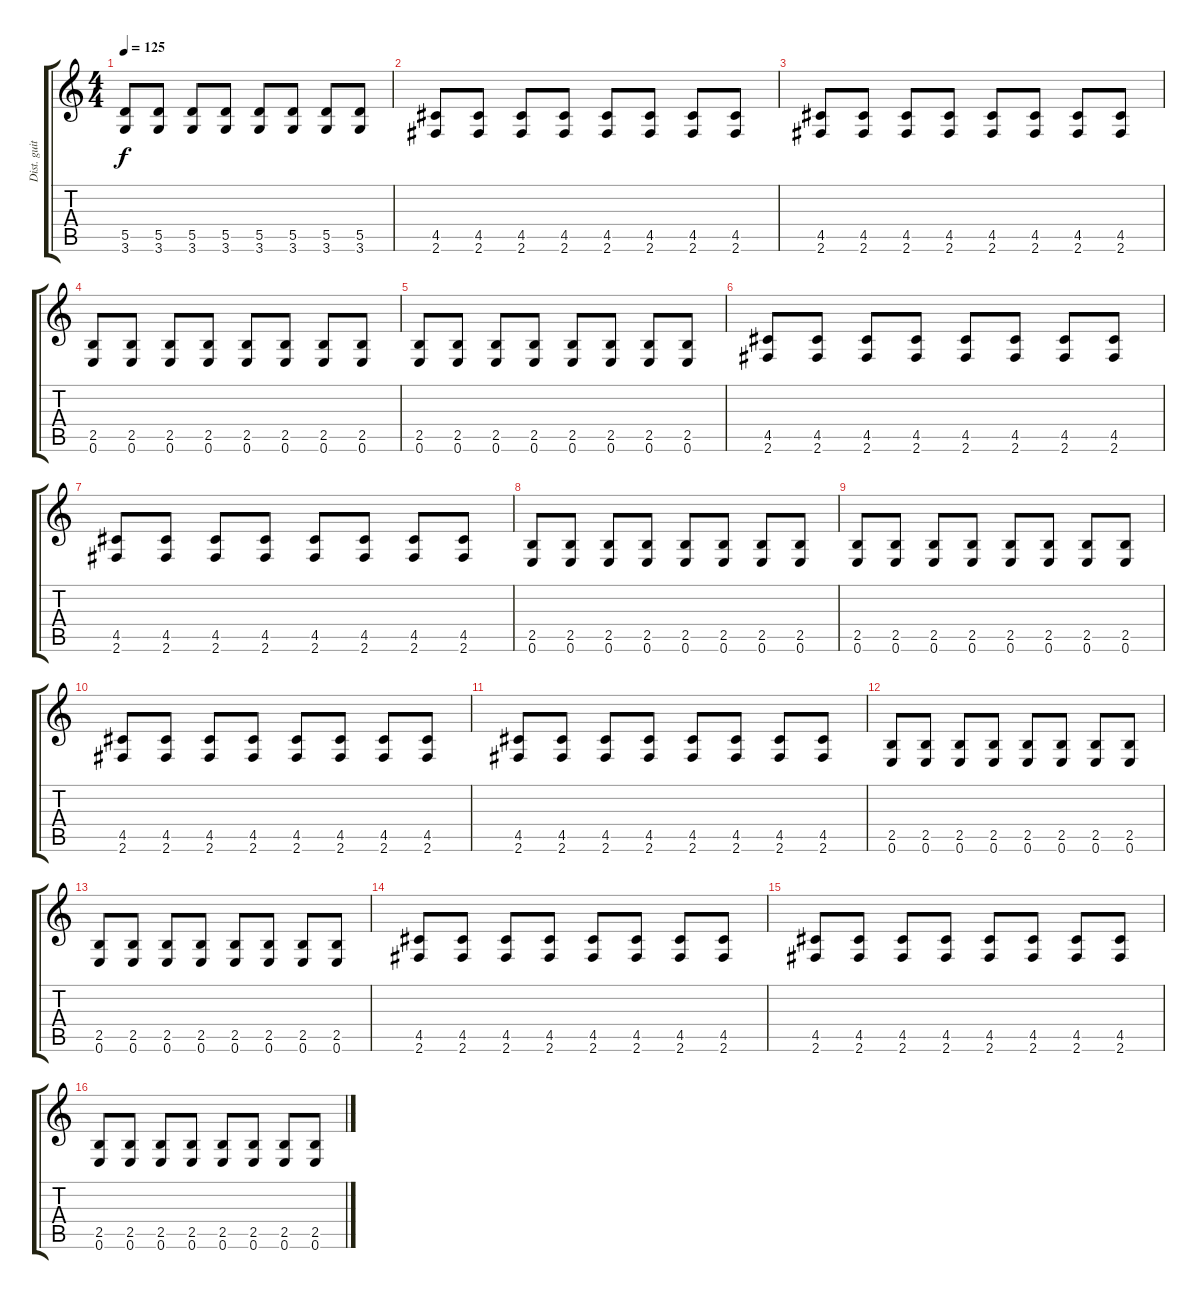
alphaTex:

\track ("Dist. guitar 1" "Dist. guit") {instrument overdrivenguitar}
\staff {score tabs}
\tuning (E4 B3 G3 D3 A2 E2) {hide}
\ts (4 4)
\tempo 125
\clef g2
\ks c
(5.5 3.6).8{dy f} (5.5 3.6).8 (5.5 3.6).8 (5.5 3.6).8 (5.5 3.6).8 (5.5 3.6).8 (5.5 3.6).8 (5.5 3.6).8 |
(4.5 2.6).8 (4.5 2.6).8 (4.5 2.6).8 (4.5 2.6).8 (4.5 2.6).8 (4.5 2.6).8 (4.5 2.6).8 (4.5 2.6).8 |
(4.5 2.6).8 (4.5 2.6).8 (4.5 2.6).8 (4.5 2.6).8 (4.5 2.6).8 (4.5 2.6).8 (4.5 2.6).8 (4.5 2.6).8 |
(2.5 0.6).8 (2.5 0.6).8 (2.5 0.6).8 (2.5 0.6).8 (2.5 0.6).8 (2.5 0.6).8 (2.5 0.6).8 (2.5 0.6).8 |
(2.5 0.6).8 (2.5 0.6).8 (2.5 0.6).8 (2.5 0.6).8 (2.5 0.6).8 (2.5 0.6).8 (2.5 0.6).8 (2.5 0.6).8 |
(4.5 2.6).8 (4.5 2.6).8 (4.5 2.6).8 (4.5 2.6).8 (4.5 2.6).8 (4.5 2.6).8 (4.5 2.6).8 (4.5 2.6).8 |
(4.5 2.6).8 (4.5 2.6).8 (4.5 2.6).8 (4.5 2.6).8 (4.5 2.6).8 (4.5 2.6).8 (4.5 2.6).8 (4.5 2.6).8 |
(2.5 0.6).8 (2.5 0.6).8 (2.5 0.6).8 (2.5 0.6).8 (2.5 0.6).8 (2.5 0.6).8 (2.5 0.6).8 (2.5 0.6).8 |
(2.5 0.6).8 (2.5 0.6).8 (2.5 0.6).8 (2.5 0.6).8 (2.5 0.6).8 (2.5 0.6).8 (2.5 0.6).8 (2.5 0.6).8 |
(4.5 2.6).8 (4.5 2.6).8 (4.5 2.6).8 (4.5 2.6).8 (4.5 2.6).8 (4.5 2.6).8 (4.5 2.6).8 (4.5 2.6).8 |
(4.5 2.6).8 (4.5 2.6).8 (4.5 2.6).8 (4.5 2.6).8 (4.5 2.6).8 (4.5 2.6).8 (4.5 2.6).8 (4.5 2.6).8 |
(2.5 0.6).8 (2.5 0.6).8 (2.5 0.6).8 (2.5 0.6).8 (2.5 0.6).8 (2.5 0.6).8 (2.5 0.6).8 (2.5 0.6).8 |
(2.5 0.6).8 (2.5 0.6).8 (2.5 0.6).8 (2.5 0.6).8 (2.5 0.6).8 (2.5 0.6).8 (2.5 0.6).8 (2.5 0.6).8 |
(4.5 2.6).8 (4.5 2.6).8 (4.5 2.6).8 (4.5 2.6).8 (4.5 2.6).8 (4.5 2.6).8 (4.5 2.6).8 (4.5 2.6).8 |
(4.5 2.6).8 (4.5 2.6).8 (4.5 2.6).8 (4.5 2.6).8 (4.5 2.6).8 (4.5 2.6).8 (4.5 2.6).8 (4.5 2.6).8 |
(2.5 0.6).8 (2.5 0.6).8 (2.5 0.6).8 (2.5 0.6).8 (2.5 0.6).8 (2.5 0.6).8 (2.5 0.6).8 (2.5 0.6).8
